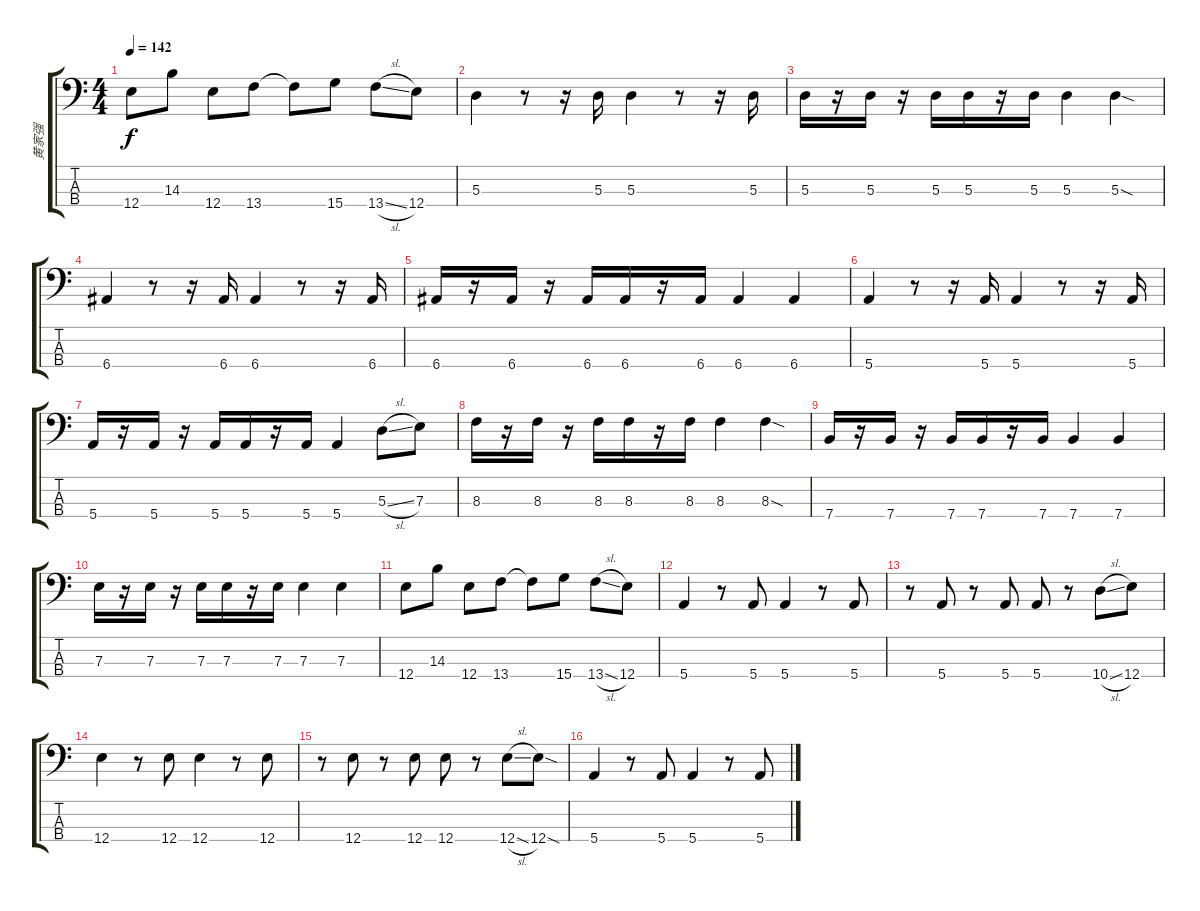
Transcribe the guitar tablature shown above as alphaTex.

\track ("黄家强" "黄家强") {instrument electricbassfinger}
\staff {score tabs}
\tuning (G2 D2 A1 E1) {hide}
\ts (4 4)
\tempo 142
\clef f4
\ks c
12.4.8{dy f} 14.3.8 12.4.8 13.4.8 13.4{t}.8 15.4.8 13.4{sl}.8 12.4.8 |
5.3.4 r.8 r.16 5.3.16 5.3.4 r.8 r.16 5.3.16 |
5.3.16 r.16 5.3.16 r.16 5.3.16 5.3.16 r.16 5.3.16 5.3.4 5.3{sod}.4 |
6.4.4 r.8 r.16 6.4.16 6.4.4 r.8 r.16 6.4.16 |
6.4.16 r.16 6.4.16 r.16 6.4.16 6.4.16 r.16 6.4.16 6.4.4 6.4.4 |
5.4.4 r.8 r.16 5.4.16 5.4.4 r.8 r.16 5.4.16 |
5.4.16 r.16 5.4.16 r.16 5.4.16 5.4.16 r.16 5.4.16 5.4.4 5.3{sl}.8 7.3.8 |
8.3.16 r.16 8.3.16 r.16 8.3.16 8.3.16 r.16 8.3.16 8.3.4 8.3{sod}.4 |
7.4.16 r.16 7.4.16 r.16 7.4.16 7.4.16 r.16 7.4.16 7.4.4 7.4.4 |
7.3.16 r.16 7.3.16 r.16 7.3.16 7.3.16 r.16 7.3.16 7.3.4 7.3.4 |
12.4.8 14.3.8 12.4.8 13.4.8 13.4{t}.8 15.4.8 13.4{sl}.8 12.4.8 |
5.4.4 r.8 5.4.8 5.4.4 r.8 5.4.8 |
r.8 5.4.8 r.8 5.4.8 5.4.8 r.8 10.4{sl}.8 12.4.8 |
12.4.4 r.8 12.4.8 12.4.4 r.8 12.4.8 |
r.8 12.4.8 r.8 12.4.8 12.4.8 r.8 12.4{sl}.8 12.4{sod}.8 |
5.4.4 r.8 5.4.8 5.4.4 r.8 5.4.8
